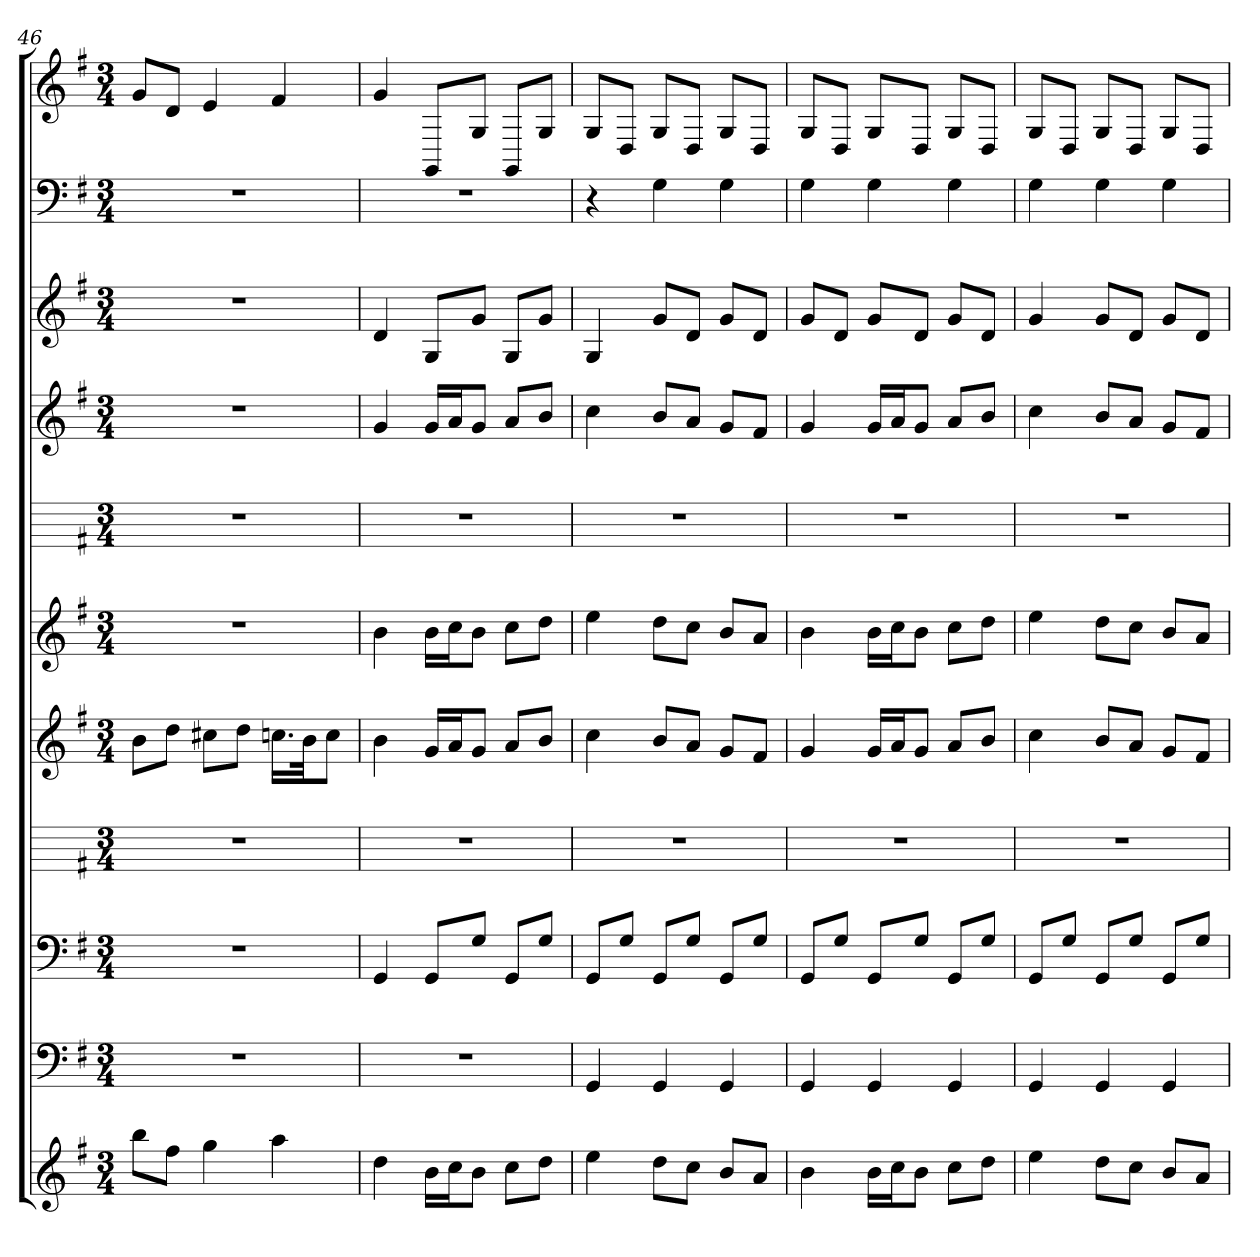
**kern	**kern	**kern	**kern	**kern	**kern	**kern	**kern	**kern	**kern	**kern
*part11	*part10	*part9	*part8	*part7	*part6	*part5	*part4	*part3	*part2	*part1
*staff11	*staff10	*staff9	*staff8	*staff7	*staff6	*staff5	*staff4	*staff3	*staff2	*staff1
*k[f#]	*k[f#]	*k[f#]	*k[f#]	*k[f#]	*k[f#]	*k[f#]	*k[f#]	*k[f#]	*k[f#]	*k[f#]
*G:	*G:	*G:	*G:	*G:	*G:	*G:	*G:	*G:	*G:	*G:
*M3/4	*M3/4	*M3/4	*M3/4	*M3/4	*M3/4	*M3/4	*M3/4	*M3/4	*M3/4	*M3/4
=46	=46	=46	=46	=46	=46	=46	=46	=46	=46	=46
8bbL	2.r	2.r	2.r	8bL	2.r	2.r	2.r	2.r	2.r	8gL
8ff#J	.	.	.	8ddJ	.	.	.	.	.	8dJ
4gg	.	.	.	8cc#XL	.	.	.	.	.	4e
.	.	.	.	8ddJ	.	.	.	.	.	.
4aa	.	.	.	16.ccnLL	.	.	.	.	.	4f#
.	.	.	.	32bJk	.	.	.	.	.	.
.	.	.	.	8ccJ	.	.	.	.	.	.
=47	=47	=47	=47	=47	=47	=47	=47	=47	=47	=47
4dd	2.r	4GG	2.r	4b	4b	2.r	4g	4d	2.r	4g
16bLL	.	8GGL	.	16gLL	16bLL	.	16gLL	8GL	.	8GGL
16ccJ	.	.	.	16aJ	16ccJ	.	16aJ	.	.	.
8bJ	.	8GJ	.	8gJ	8bJ	.	8gJ	8gJ	.	8GJ
8ccL	.	8GGL	.	8aL	8ccL	.	8aL	8GL	.	8GGL
8ddJ	.	8GJ	.	8bJ	8ddJ	.	8bJ	8gJ	.	8GJ
=48	=48	=48	=48	=48	=48	=48	=48	=48	=48	=48
4ee	4GG	8GGL	2.r	4cc	4ee	2.r	4cc	4G	4r	8GL
.	.	8GJ	.	.	.	.	.	.	.	8DJ
8ddL	4GG	8GGL	.	8bL	8ddL	.	8bL	8gL	4G	8GL
8ccJ	.	8GJ	.	8aJ	8ccJ	.	8aJ	8dJ	.	8DJ
8bL	4GG	8GGL	.	8gL	8bL	.	8gL	8gL	4G	8GL
8aJ	.	8GJ	.	8f#J	8aJ	.	8f#J	8dJ	.	8DJ
=49	=49	=49	=49	=49	=49	=49	=49	=49	=49	=49
4b	4GG	8GGL	2.r	4g	4b	2.r	4g	8gL	4G	8GL
.	.	8GJ	.	.	.	.	.	8dJ	.	8DJ
16bLL	4GG	8GGL	.	16gLL	16bLL	.	16gLL	8gL	4G	8GL
16ccJ	.	.	.	16aJ	16ccJ	.	16aJ	.	.	.
8bJ	.	8GJ	.	8gJ	8bJ	.	8gJ	8dJ	.	8DJ
8ccL	4GG	8GGL	.	8aL	8ccL	.	8aL	8gL	4G	8GL
8ddJ	.	8GJ	.	8bJ	8ddJ	.	8bJ	8dJ	.	8DJ
=50	=50	=50	=50	=50	=50	=50	=50	=50	=50	=50
4ee	4GG	8GGL	2.r	4cc	4ee	2.r	4cc	4g	4G	8GL
.	.	8GJ	.	.	.	.	.	.	.	8DJ
8ddL	4GG	8GGL	.	8bL	8ddL	.	8bL	8gL	4G	8GL
8ccJ	.	8GJ	.	8aJ	8ccJ	.	8aJ	8dJ	.	8DJ
8bL	4GG	8GGL	.	8gL	8bL	.	8gL	8gL	4G	8GL
8aJ	.	8GJ	.	8f#J	8aJ	.	8f#J	8dJ	.	8DJ
=	=	=	=	=	=	=	=	=	=	=
*-	*-	*-	*-	*-	*-	*-	*-	*-	*-	*-
